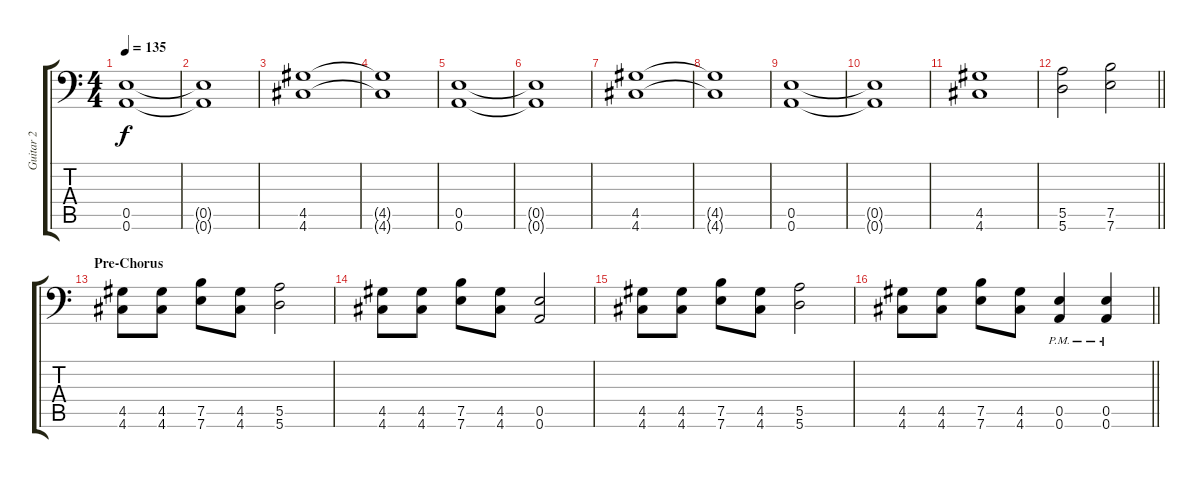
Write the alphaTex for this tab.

\track ("Guitar 2" "Guitar 2") {instrument distortionguitar}
\staff {score tabs}
\tuning (B3 Gb3 D3 A2 E2 A1) {hide}
\ts (4 4)
\tempo 135
\clef f4
\ks c
(0.5 0.6).1{dy f} |
(0.5{t} 0.6{t}).1 |
(4.5 4.6).1 |
(4.5{t} 4.6{t}).1 |
(0.5 0.6).1 |
(0.5{t} 0.6{t}).1 |
(4.5 4.6).1 |
(4.5{t} 4.6{t}).1 |
(0.5 0.6).1 |
(0.5{t} 0.6{t}).1 |
(4.5 4.6).1 |
\barLineRight lightlight
(5.5 5.6).2 (7.5 7.6).2 |
\section ("" "Pre-Chorus")
(4.5 4.6).8 (4.5 4.6).8 (7.5 7.6).8 (4.5 4.6).8 (5.5 5.6).2 |
(4.5 4.6).8 (4.5 4.6).8 (7.5 7.6).8 (4.5 4.6).8 (0.5 0.6).2 |
(4.5 4.6).8 (4.5 4.6).8 (7.5 7.6).8 (4.5 4.6).8 (5.5 5.6).2 |
\barLineRight lightlight
(4.5 4.6).8 (4.5 4.6).8 (7.5 7.6).8 (4.5 4.6).8 (0.5{pm} 0.6{pm}).4 (0.5{pm} 0.6{pm}).4
